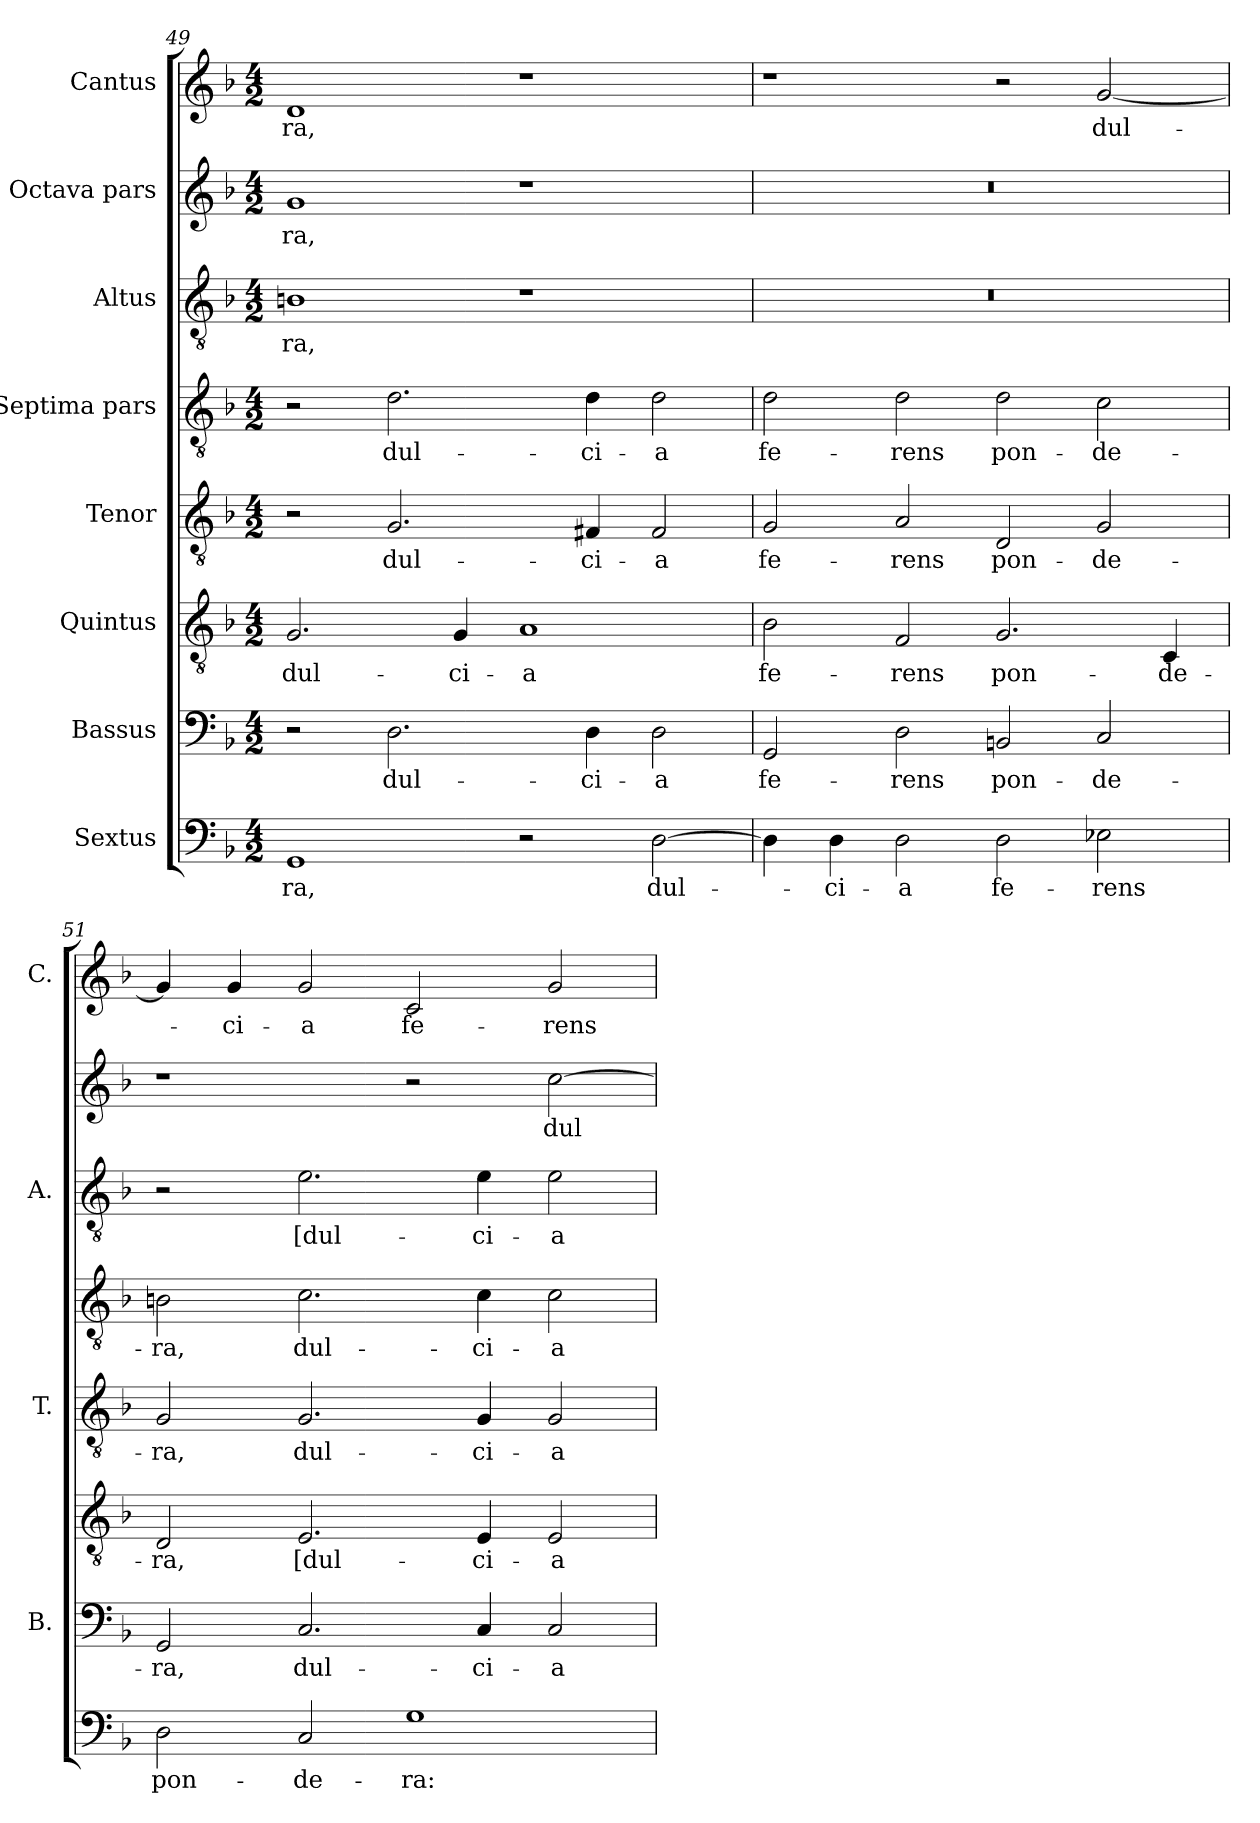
**kern	**text	**kern	**text	**kern	**text	**kern	**text	**kern	**text	**kern	**text	**kern	**text	**kern	**text
*part8	*part8	*part7	*part7	*part6	*part6	*part5	*part5	*part4	*part4	*part3	*part3	*part2	*part2	*part1	*part1
*staff8	*staff8	*staff7	*staff7	*staff6	*staff6	*staff5	*staff5	*staff4	*staff4	*staff3	*staff3	*staff2	*staff2	*staff1	*staff1
*I"Sextus	*	*I"Bassus	*	*I"Quintus	*	*I"Tenor	*	*I"Septima pars	*	*I"Altus	*	*I"Octava pars	*	*I"Cantus	*
*	*	*I'B.	*	*	*	*I'T.	*	*	*	*I'A.	*	*	*	*I'C.	*
*clefF4	*	*clefF4	*	*clefGv2	*	*clefGv2	*	*clefGv2	*	*clefGv2	*	*clefG2	*	*clefG2	*
*	*	*	*	*ITrd7c12	*	*ITrd7c12	*	*ITrd7c12	*	*ITrd7c12	*	*	*	*	*
*k[b-]	*	*k[b-]	*	*k[b-]	*	*k[b-]	*	*k[b-]	*	*k[b-]	*	*k[b-]	*	*k[b-]	*
*F:	*	*F:	*	*F:	*	*F:	*	*F:	*	*F:	*	*F:	*	*F:	*
*M4/2	*	*M4/2	*	*M4/2	*	*M4/2	*	*M4/2	*	*M4/2	*	*M4/2	*	*M4/2	*
=49	=49	=49	=49	=49	=49	=49	=49	=49	=49	=49	=49	=49	=49	=49	=49
!	!LO:LY:b	!	!	!	!LO:LY:b	!	!	!	!	!	!LO:LY:b	!	!LO:LY:b	!	!LO:LY:b
1GG	-ra,	2r	.	2.GG/	dul-	2r	.	2r	.	1BBn	-ra,	1g	-ra,	1d	-ra,
!	!	!	!LO:LY:b	!	!	!	!LO:LY:b	!	!LO:LY:b	!	!	!	!	!	!
.	.	2.D\	dul-	.	.	2.GG/	dul-	2.D\	dul-	.	.	.	.	.	.
!	!	!	!	!	!LO:LY:b	!	!	!	!	!	!	!	!	!	!
.	.	.	.	4GG/	-ci-	.	.	.	.	.	.	.	.	.	.
!	!	!	!	!	!LO:LY:b	!	!	!	!	!	!	!	!	!	!
2r	.	.	.	1AA	-a	.	.	.	.	1r	.	1r	.	1r	.
!	!	!	!LO:LY:b	!	!	!	!LO:LY:b	!	!LO:LY:b	!	!	!	!	!	!
.	.	4D\	-ci-	.	.	4FF#X/	-ci-	4D\	-ci-	.	.	.	.	.	.
!	!LO:LY:b	!	!LO:LY:b	!	!	!	!LO:LY:b	!	!LO:LY:b	!	!	!	!	!	!
[>2D\	dul-	2D\	-a	.	.	2FF#/	-a	2D\	-a	.	.	.	.	.	.
=50	=50	=50	=50	=50	=50	=50	=50	=50	=50	=50	=50	=50	=50	=50	=50
!	!	!	!LO:LY:b	!	!LO:LY:b	!	!LO:LY:b	!	!LO:LY:b	!LO:N:vis=1	!	!LO:N:vis=1	!	!	!
4D\]	.	2GG/	fe-	2BB-\	fe-	2GG/	fe-	2D\	fe-	0r	.	0r	.	1r	.
!	!LO:LY:b	!	!	!	!	!	!	!	!	!	!	!	!	!	!
4D\	-ci-	.	.	.	.	.	.	.	.	.	.	.	.	.	.
!	!LO:LY:b	!	!LO:LY:b	!	!LO:LY:b	!	!LO:LY:b	!	!LO:LY:b	!	!	!	!	!	!
2D\	-a	2D\	-rens	2FF/	-rens	2AA/	-rens	2D\	-rens	.	.	.	.	.	.
!	!LO:LY:b	!	!LO:LY:b	!	!LO:LY:b	!	!LO:LY:b	!	!LO:LY:b	!	!	!	!	!	!
2D\	fe-	2BBn/	pon-	2.GG/	pon-	2DD/	pon-	2D\	pon-	.	.	.	.	2r	.
!	!LO:LY:b	!	!LO:LY:b	!	!	!	!LO:LY:b	!	!LO:LY:b	!	!	!	!	!	!LO:LY:b
2E-X\	-rens	2C/	-de-	.	.	2GG/	-de-	2C\	-de-	.	.	.	.	[<2g/	dul-
!	!	!	!	!	!LO:LY:b	!	!	!	!	!	!	!	!	!	!
.	.	.	.	4CC/	-de-	.	.	.	.	.	.	.	.	.	.
!!LO:LB:g=z
=51	=51	=51	=51	=51	=51	=51	=51	=51	=51	=51	=51	=51	=51	=51	=51
!	!LO:LY:b	!	!LO:LY:b	!	!LO:LY:b	!	!LO:LY:b	!	!LO:LY:b	!	!	!	!	!	!
2D\	pon-	2GG/	-ra,	2DD/	-ra,	2GG/	-ra,	2BBn\	-ra,	2r	.	1r	.	4g/]	.
!	!	!	!	!	!	!	!	!	!	!	!	!	!	!	!LO:LY:b
.	.	.	.	.	.	.	.	.	.	.	.	.	.	4g/	-ci-
!	!LO:LY:b	!	!LO:LY:b	!	!LO:LY:b	!	!LO:LY:b	!	!LO:LY:b	!	!LO:LY:b	!	!	!	!LO:LY:b
2C/	-de-	2.C/	dul-	2.EE/	[dul-	2.GG/	dul-	2.C\	dul-	2.E\	[dul-	.	.	2g/	-a
!	!LO:LY:b	!	!	!	!	!	!	!	!	!	!	!	!	!	!LO:LY:b
1G	-ra:	.	.	.	.	.	.	.	.	.	.	2r	.	2c/	fe-
!	!	!	!LO:LY:b	!	!LO:LY:b	!	!LO:LY:b	!	!LO:LY:b	!	!LO:LY:b	!	!	!	!
.	.	4C/	-ci-	4EE/	-ci-	4GG/	-ci-	4C\	-ci-	4E\	-ci-	.	.	.	.
!	!	!	!LO:LY:b	!	!LO:LY:b	!	!LO:LY:b	!	!LO:LY:b	!	!LO:LY:b	!	!LO:LY:b	!	!LO:LY:b
.	.	2C/	-a	2EE/	-a	2GG/	-a	2C\	-a	2E\	-a	[>2cc\	dul-	2g/	-rens
=	=	=	=	=	=	=	=	=	=	=	=	=	=	=	=
*-	*-	*-	*-	*-	*-	*-	*-	*-	*-	*-	*-	*-	*-	*-	*-
